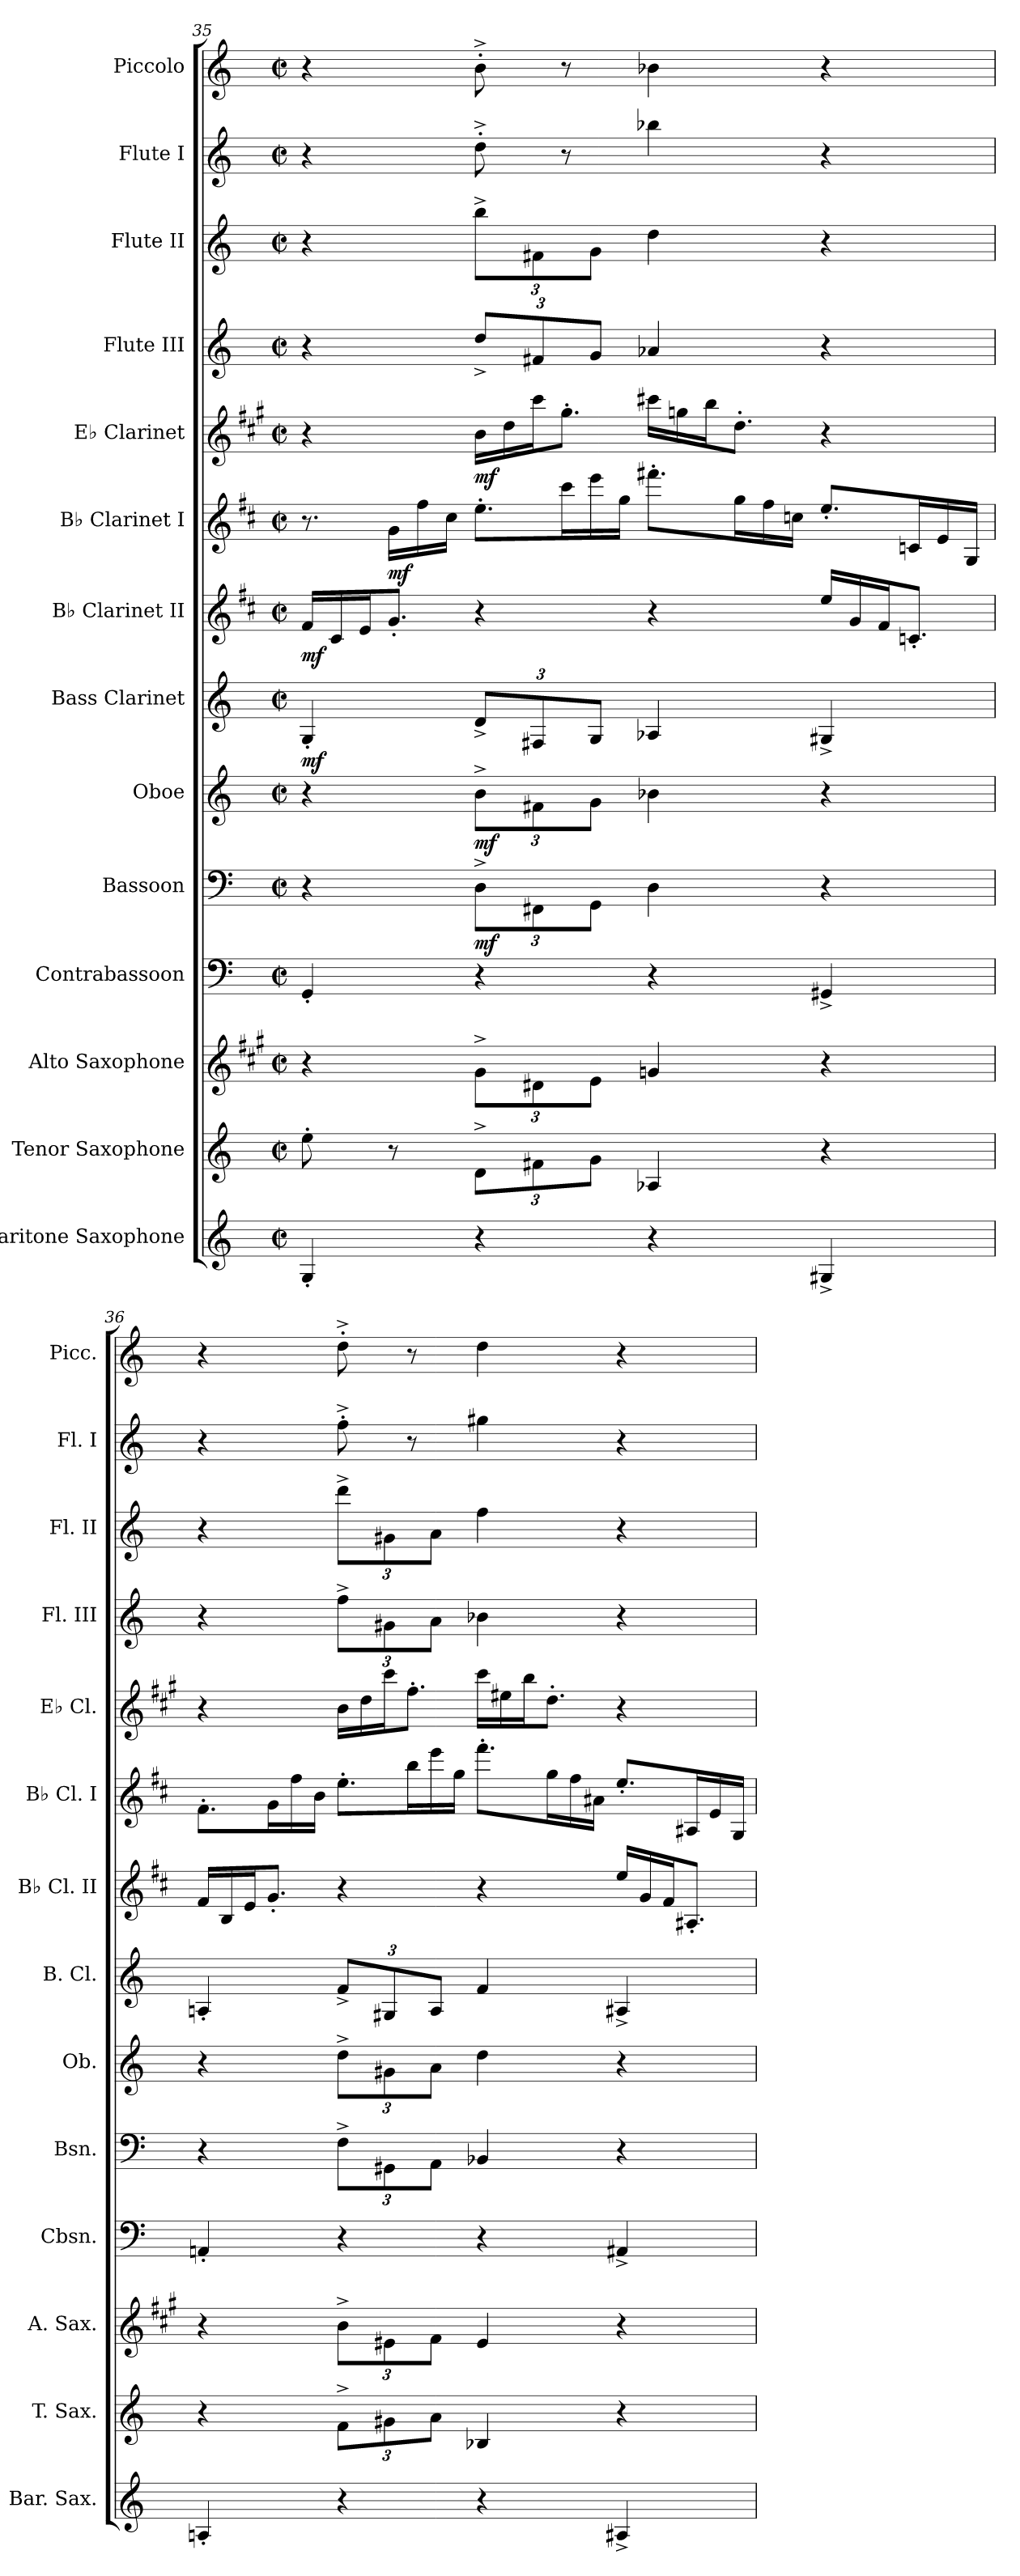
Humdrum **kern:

**kern	**kern	**kern	**kern	**kern	**dynam	**kern	**dynam	**kern	**dynam	**kern	**dynam	**kern	**dynam	**kern	**dynam	**kern	**kern	**kern	**kern
*part14	*part13	*part12	*part11	*part10	*part10	*part9	*part9	*part8	*part8	*part7	*part7	*part6	*part6	*part5	*part5	*part4	*part3	*part2	*part1
*staff14	*staff13	*staff12	*staff11	*staff10	*staff10	*staff9	*staff9	*staff8	*staff8	*staff7	*staff7	*staff6	*staff6	*staff5	*staff5	*staff4	*staff3	*staff2	*staff1
*I"Baritone Saxophone	*I"Tenor Saxophone	*I"Alto Saxophone	*I"Contrabassoon	*I"Bassoon	*	*I"Oboe	*	*I"Bass Clarinet	*	*I"B♭ Clarinet II	*	*I"B♭ Clarinet I	*	*I"E♭ Clarinet	*	*I"Flute III	*I"Flute II	*I"Flute I	*I"Piccolo
*I'Bar. Sax.	*I'T. Sax.	*I'A. Sax.	*I'Cbsn.	*I'Bsn.	*	*I'Ob.	*	*I'B. Cl.	*	*I'B♭ Cl. II	*	*I'B♭ Cl. I	*	*I'E♭ Cl.	*	*I'Fl. III	*I'Fl. II	*I'Fl. I	*I'Picc.
*clefG2	*clefG2	*clefG2	*clefF4	*clefF4	*	*clefG2	*	*clefG2	*	*clefG2	*	*clefG2	*	*clefG2	*	*clefG2	*clefG2	*clefG2	*clefG2
*ITrd12c21	*ITrd8c14	*ITrd5c9	*ITrd7c12	*	*	*	*	*ITrd8c14	*	*ITrd1c2	*	*ITrd1c2	*	*ITrd-2c-3	*	*	*	*	*ITrd-7c-12
*k[]	*k[]	*k[]	*k[]	*k[]	*	*k[]	*	*k[]	*	*k[]	*	*k[]	*	*k[]	*	*k[]	*k[]	*k[]	*k[]
*M2/2	*M2/2	*M2/2	*M2/2	*M2/2	*	*M2/2	*	*M2/2	*	*M2/2	*	*M2/2	*	*M2/2	*	*M2/2	*M2/2	*M2/2	*M2/2
*met(c|)	*met(c|)	*met(c|)	*met(c|)	*met(c|)	*	*met(c|)	*	*met(c|)	*	*met(c|)	*	*met(c|)	*	*met(c|)	*	*met(c|)	*met(c|)	*met(c|)	*met(c|)
*	*	*	*	*	*	*	*	*	*	*Xtuplet	*	*Xtuplet	*	*	*	*	*	*	*
=35	=35	=35	=35	=35	=35	=35	=35	=35	=35	=35	=35	=35	=35	=35	=35	=35	=35	=35	=35
!	!	!	!	!	!	!	!	!	!LO:DY:b	!	!LO:DY:b	!	!	!	!	!	!	!	!
4GG'/	8e'\	4r	4GGG'/	4r	.	4r	.	4GG'/	mf	24e/LL	mf	12.r	.	4r	.	4r	4r	4r	4r
.	.	.	.	.	.	.	.	.	.	24B/	.	.	.	.	.	.	.	.	.
.	.	.	.	.	.	.	.	.	.	24d/J	.	.	.	.	.	.	.	.	.
!	!	!	!	!	!	!	!	!	!	!	!	!	!LO:DY:b	!	!	!	!	!	!
.	8r	.	.	.	.	.	.	.	.	12.f'/J	.	24f\LL	mf	.	.	.	.	.	.
.	.	.	.	.	.	.	.	.	.	.	.	24ee\	.	.	.	.	.	.	.
.	.	.	.	.	.	.	.	.	.	.	.	24b\JJ	.	.	.	.	.	.	.
*	*Xbrackettup	*Xbrackettup	*	*Xbrackettup	*	*Xbrackettup	*	*Xbrackettup	*	*	*	*	*	*Xtuplet	*	*Xbrackettup	*Xbrackettup	*	*
!	!	!	!	!	!LO:DY:b	!	!LO:DY:b	!	!	!	!	!	!	!	!LO:DY:b	!	!	!	!
4r	12D^\L	12B^\L	4r	12D^\L	mf	12b^\L	mf	12D^/L	.	4r	.	12.dd'\L	.	24dd\LL	mf	12dd^/L	12bb^\L	8dd'^\	8bb'^\
.	.	.	.	.	.	.	.	.	.	.	.	.	.	24ff\	.	.	.	.	.
.	12F#X\	12F#X\	.	12FF#X\	.	12f#X\	.	12FF#X/	.	.	.	.	.	24eee\J	.	12f#X/	12f#X\	.	.
.	.	.	.	.	.	.	.	.	.	.	.	24bb\L	.	12.bb'\J	.	.	.	8r	8r
.	12G\J	12G\J	.	12GG\J	.	12g\J	.	12GG/J	.	.	.	24ddd\	.	.	.	12g/J	12g\J	.	.
.	.	.	.	.	.	.	.	.	.	.	.	24ff\JJ	.	.	.	.	.	.	.
4r	4AA-X/	4B-X/	4r	4D\	.	4b-X\	.	4AA-X/	.	4r	.	12.eeen'\L	.	24eeen\LL	.	4a-X/	4dd\	4bb-X\	4bb-X\
.	.	.	.	.	.	.	.	.	.	.	.	.	.	24bb-X\	.	.	.	.	.
.	.	.	.	.	.	.	.	.	.	.	.	.	.	24ddd\J	.	.	.	.	.
.	.	.	.	.	.	.	.	.	.	.	.	24ff\L	.	12.ff'\J	.	.	.	.	.
.	.	.	.	.	.	.	.	.	.	.	.	24ee\	.	.	.	.	.	.	.
.	.	.	.	.	.	.	.	.	.	.	.	24b-X\JJ	.	.	.	.	.	.	.
4GG#X^/	4r	4r	4GGG#X^/	4r	.	4r	.	4GG#X^/	.	24dd/LL	.	12.dd'/L	.	4r	.	4r	4r	4r	4r
.	.	.	.	.	.	.	.	.	.	24f/	.	.	.	.	.	.	.	.	.
.	.	.	.	.	.	.	.	.	.	24e/J	.	.	.	.	.	.	.	.	.
.	.	.	.	.	.	.	.	.	.	12.B-X'/J	.	24B-X/L	.	.	.	.	.	.	.
.	.	.	.	.	.	.	.	.	.	.	.	24d/	.	.	.	.	.	.	.
.	.	.	.	.	.	.	.	.	.	.	.	24F/JJ	.	.	.	.	.	.	.
=36	=36	=36	=36	=36	=36	=36	=36	=36	=36	=36	=36	=36	=36	=36	=36	=36	=36	=36	=36
4AAn'/	4r	4r	4AAAn'/	4r	.	4r	.	4AAn'/	.	24e/LL	.	12.e'\L	.	4r	.	4r	4r	4r	4r
.	.	.	.	.	.	.	.	.	.	24A/	.	.	.	.	.	.	.	.	.
.	.	.	.	.	.	.	.	.	.	24d/J	.	.	.	.	.	.	.	.	.
.	.	.	.	.	.	.	.	.	.	12.f'/J	.	24f\L	.	.	.	.	.	.	.
.	.	.	.	.	.	.	.	.	.	.	.	24ee\	.	.	.	.	.	.	.
.	.	.	.	.	.	.	.	.	.	.	.	24a\JJ	.	.	.	.	.	.	.
4r	12F^\L	12d^\L	4r	12F^\L	.	12dd^\L	.	12F^/L	.	4r	.	12.dd'\L	.	24dd\LL	.	12ff^\L	12ddd^\L	8ff'^\	8ddd'^\
.	.	.	.	.	.	.	.	.	.	.	.	.	.	24ff\	.	.	.	.	.
.	12G#X\	12G#X\	.	12GG#X\	.	12g#X\	.	12GG#X/	.	.	.	.	.	24eee\J	.	12g#X\	12g#X\	.	.
.	.	.	.	.	.	.	.	.	.	.	.	24aa\L	.	12.aa'\J	.	.	.	8r	8r
.	12A\J	12A\J	.	12AA\J	.	12a\J	.	12AA/J	.	.	.	24ddd\	.	.	.	12a\J	12a\J	.	.
.	.	.	.	.	.	.	.	.	.	.	.	24ff\JJ	.	.	.	.	.	.	.
4r	4BB-X/	4G#/	4r	4BB-X/	.	4dd\	.	4F/	.	4r	.	12.eee'\L	.	24eee\LL	.	4b-X\	4ff\	4gg#X\	4ddd\
.	.	.	.	.	.	.	.	.	.	.	.	.	.	24gg#X\	.	.	.	.	.
.	.	.	.	.	.	.	.	.	.	.	.	.	.	24ddd\J	.	.	.	.	.
.	.	.	.	.	.	.	.	.	.	.	.	24ff\L	.	12.ff'\J	.	.	.	.	.
.	.	.	.	.	.	.	.	.	.	.	.	24ee\	.	.	.	.	.	.	.
.	.	.	.	.	.	.	.	.	.	.	.	24g#X\JJ	.	.	.	.	.	.	.
4AA#X^/	4r	4r	4AAA#X^/	4r	.	4r	.	4AA#X^/	.	24dd/LL	.	12.dd'/L	.	4r	.	4r	4r	4r	4r
.	.	.	.	.	.	.	.	.	.	24f/	.	.	.	.	.	.	.	.	.
.	.	.	.	.	.	.	.	.	.	24e/J	.	.	.	.	.	.	.	.	.
.	.	.	.	.	.	.	.	.	.	12.G#X'/J	.	24G#X/L	.	.	.	.	.	.	.
.	.	.	.	.	.	.	.	.	.	.	.	24d/	.	.	.	.	.	.	.
.	.	.	.	.	.	.	.	.	.	.	.	24F/JJ	.	.	.	.	.	.	.
=	=	=	=	=	=	=	=	=	=	=	=	=	=	=	=	=	=	=	=
*-	*-	*-	*-	*-	*-	*-	*-	*-	*-	*-	*-	*-	*-	*-	*-	*-	*-	*-	*-
